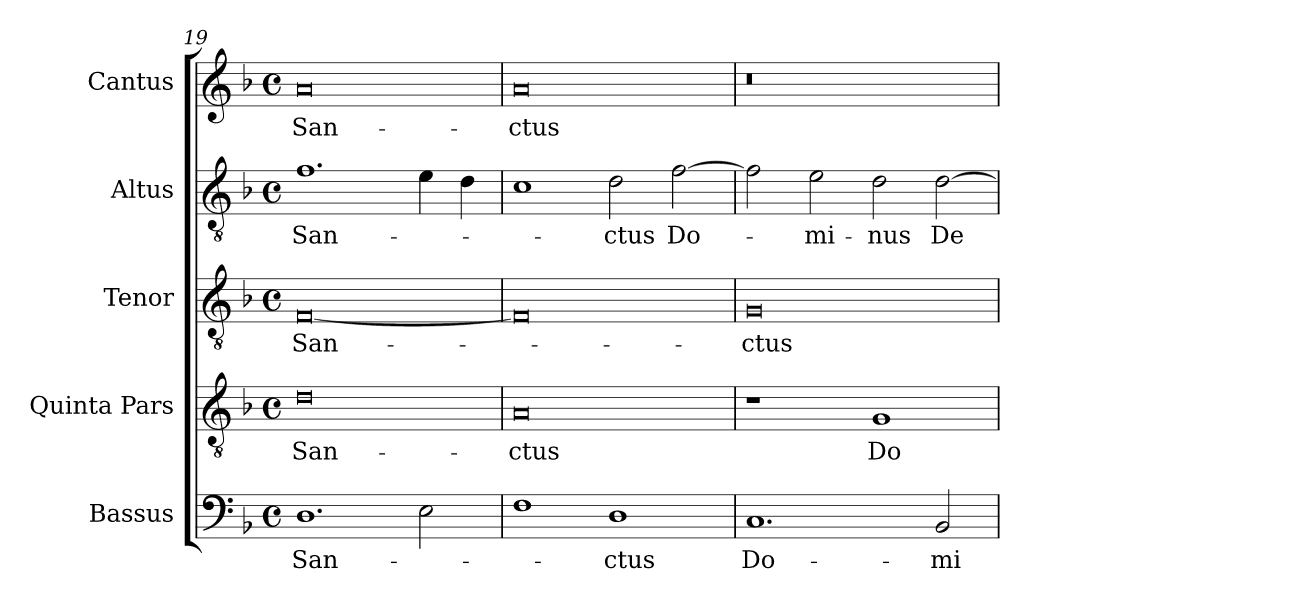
**kern	**text	**kern	**text	**kern	**text	**kern	**text	**kern	**text
*part5	*part5	*part4	*part4	*part3	*part3	*part2	*part2	*part1	*part1
*staff5	*staff5	*staff4	*staff4	*staff3	*staff3	*staff2	*staff2	*staff1	*staff1
*I"Bassus	*	*I"Quinta Pars	*	*I"Tenor	*	*I"Altus	*	*I"Cantus	*
*I'B.	*	*I'Q.P.	*	*I'T.	*	*I'A.	*	*I'C.	*
*clefF4	*	*clefGv2	*	*clefGv2	*	*clefGv2	*	*clefG2	*
*k[b-]	*	*k[b-]	*	*k[b-]	*	*k[b-]	*	*k[b-]	*
*F:	*	*F:	*	*F:	*	*F:	*	*F:	*
*M4/4	*	*M4/4	*	*M4/4	*	*M4/4	*	*M4/4	*
*met(c)	*	*met(c)	*	*met(c)	*	*met(c)	*	*met(c)	*
=19	=19	=19	=19	=19	=19	=19	=19	=19	=19
!	!LO:LY:b:cj	!	!LO:LY:b:cj	!	!LO:LY:b	!	!LO:LY:b:cj	!	!LO:LY:b:cj
1.D	San-	0d	San-	[<0F	San-	1.f	San-	0a	San-
2E\	.	.	.	.	.	4e\	.	.	.
.	.	.	.	.	.	4d\	.	.	.
=20	=20	=20	=20	=20	=20	=20	=20	=20	=20
!	!	!	!LO:LY:b:cj	!	!	!	!	!	!LO:LY:b:cj
1F	.	0A	-ctus	0F]	.	1c	.	0a	-ctus
!	!LO:LY:b:cj	!	!	!	!	!	!LO:LY:b:cj	!	!
1D	-ctus	.	.	.	.	2d\	-ctus	.	.
!	!	!	!	!	!	!	!LO:LY:b:cj	!	!
.	.	.	.	.	.	[>2f\	Do-	.	.
=21	=21	=21	=21	=21	=21	=21	=21	=21	=21
!	!LO:LY:b:cj	!	!	!	!LO:LY:b:cj	!	!	!	!
1.C	Do-	1r	.	0G	-ctus	2f\]	.	0r	.
!	!	!	!	!	!	!	!LO:LY:b:cj	!	!
.	.	.	.	.	.	2e\	-mi-	.	.
!	!	!	!LO:LY:b:cj	!	!	!	!LO:LY:b:cj	!	!
.	.	1G	Do-	.	.	2d\	-nus	.	.
!	!LO:LY:b:cj	!	!	!	!	!	!LO:LY:b:cj	!	!
2BB-/	-mi-	.	.	.	.	[>2d\	De-	.	.
=	=	=	=	=	=	=	=	=	=
*-	*-	*-	*-	*-	*-	*-	*-	*-	*-
